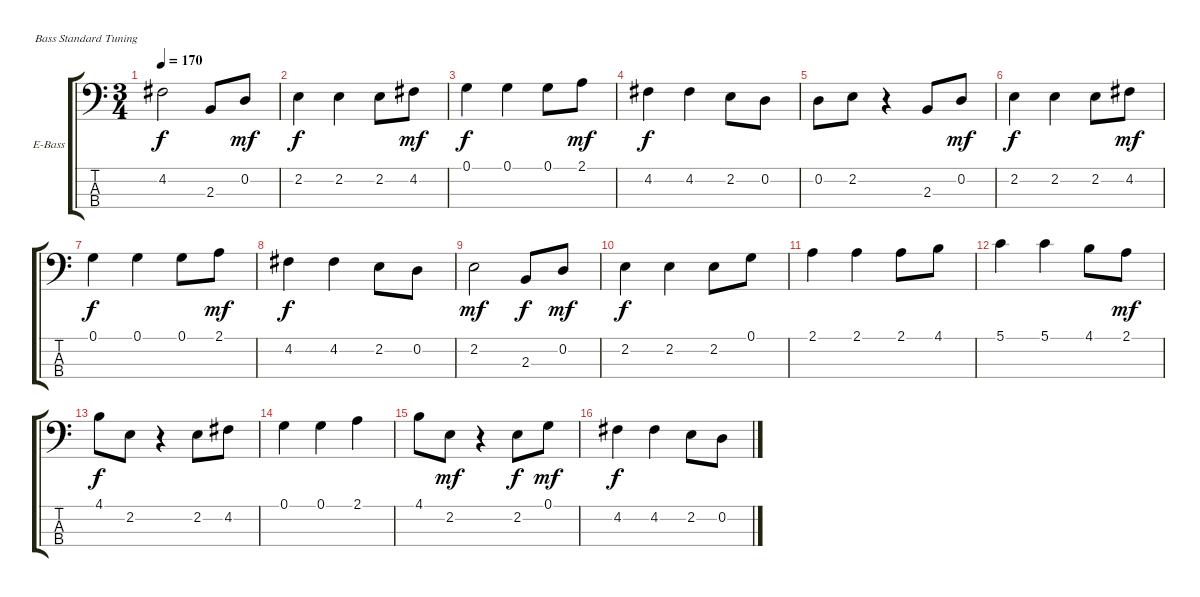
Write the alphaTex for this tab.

\defaultSystemsLayout 4
\bracketExtendMode groupsimilarinstruments
\firstSystemTrackNameOrientation horizontal
\otherSystemsTrackNameOrientation horizontal
\track ("Electric Bass" "E-Bass") {instrument electricbassfinger}
\staff {score tabs}
\tuning (G2 D2 A1 E1)
\ts (3 4)
\tempo 170
\clef f4
\ks c
4.2.2{dy f} 2.3.8 0.2.8{dy mf} |
2.2.4{dy f} 2.2.4 2.2.8 4.2.8{dy mf} |
0.1.4{dy f} 0.1.4 0.1.8 2.1.8{dy mf} |
4.2.4{dy f} 4.2.4 2.2.8 0.2.8 |
0.2.8 2.2.8 r.4 2.3.8 0.2.8{dy mf} |
2.2.4{dy f} 2.2.4 2.2.8 4.2.8{dy mf} |
0.1.4{dy f} 0.1.4 0.1.8 2.1.8{dy mf} |
4.2.4{dy f} 4.2.4 2.2.8 0.2.8 |
2.2.2{dy mf} 2.3.8{dy f} 0.2.8{dy mf} |
2.2.4{dy f} 2.2.4 2.2.8 0.1.8 |
2.1.4 2.1.4 2.1.8 4.1.8 |
5.1.4 5.1.4 4.1.8 2.1.8{dy mf} |
4.1.8{dy f} 2.2.8 r.4 2.2.8 4.2.8 |
0.1.4 0.1.4 2.1.4 |
4.1.8 2.2.8{dy mf} r.4 2.2.8{dy f} 0.1.8{dy mf} |
4.2.4{dy f} 4.2.4 2.2.8 0.2.8
